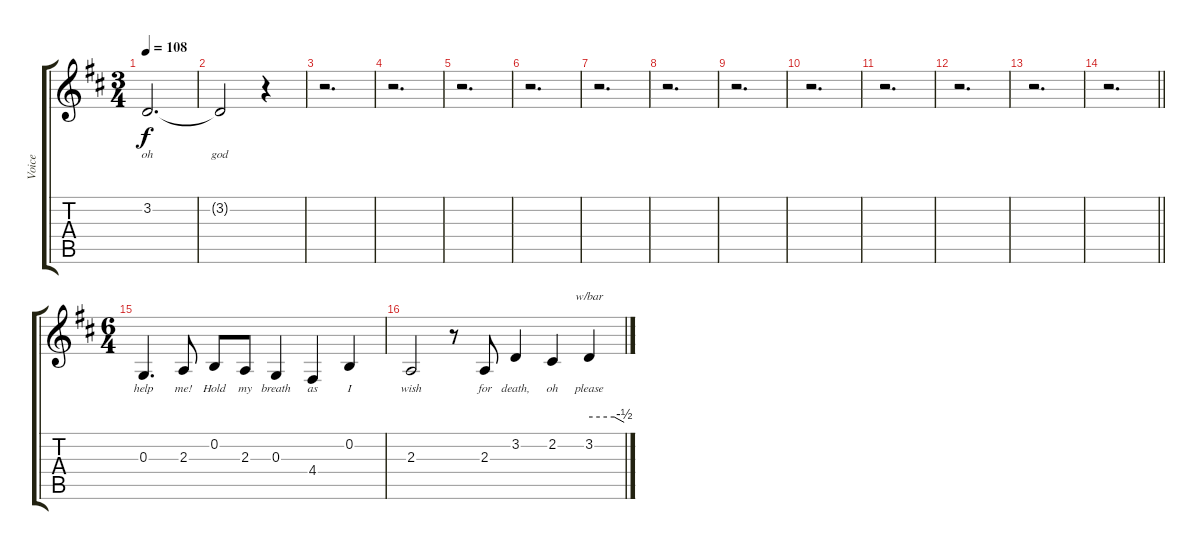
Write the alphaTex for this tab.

\track ("Voice" "Voice") {instrument lead2sawtooth}
\staff {score tabs}
\tuning (E4 B3 G3 D3 A2 E2) {hide}
\ts (3 4)
\tempo 108
\clef g2
\ks d
3.2{t}.2{d lyrics (0 "oh") lyrics (1 "") lyrics (2 "") lyrics (3 "") lyrics (4 "") dy f} |
3.2{t}.2{lyrics (0 "god") lyrics (1 "") lyrics (2 "") lyrics (3 "") lyrics (4 "")} r.4 |
r.2{d} |
r.2{d} |
r.2{d} |
r.2{d} |
r.2{d} |
r.2{d} |
r.2{d} |
r.2{d} |
r.2{d} |
r.2{d} |
r.2{d} |
\barLineRight lightlight
r.2{d} |
\ts (6 4)
0.3.4{d lyrics (0 "help") lyrics (1 "") lyrics (2 "") lyrics (3 "") lyrics (4 "") volume 13} 2.3.8{lyrics (0 "me!") lyrics (1 "") lyrics (2 "") lyrics (3 "") lyrics (4 "")} 0.2.8{lyrics (0 "Hold") lyrics (1 "") lyrics (2 "") lyrics (3 "") lyrics (4 "")} 2.3.8{lyrics (0 "my") lyrics (1 "") lyrics (2 "") lyrics (3 "") lyrics (4 "")} 0.3.4{lyrics (0 "breath") lyrics (1 "") lyrics (2 "") lyrics (3 "") lyrics (4 "")} 4.4.4{lyrics (0 "as") lyrics (1 "") lyrics (2 "") lyrics (3 "") lyrics (4 "")} 0.2.4{lyrics (0 "I") lyrics (1 "") lyrics (2 "") lyrics (3 "") lyrics (4 "")} |
2.3.2{lyrics (0 "wish") lyrics (1 "") lyrics (2 "") lyrics (3 "") lyrics (4 "")} r.8 2.3.8{lyrics (0 "for") lyrics (1 "") lyrics (2 "") lyrics (3 "") lyrics (4 "")} 3.2.4{lyrics (0 "death,") lyrics (1 "") lyrics (2 "") lyrics (3 "") lyrics (4 "")} 2.2.4{lyrics (0 "oh") lyrics (1 "") lyrics (2 "") lyrics (3 "") lyrics (4 "")} 3.2.4{tbe (custom default 0 0 43 0 60 -2) lyrics (0 "please") lyrics (1 "") lyrics (2 "") lyrics (3 "") lyrics (4 "")}
